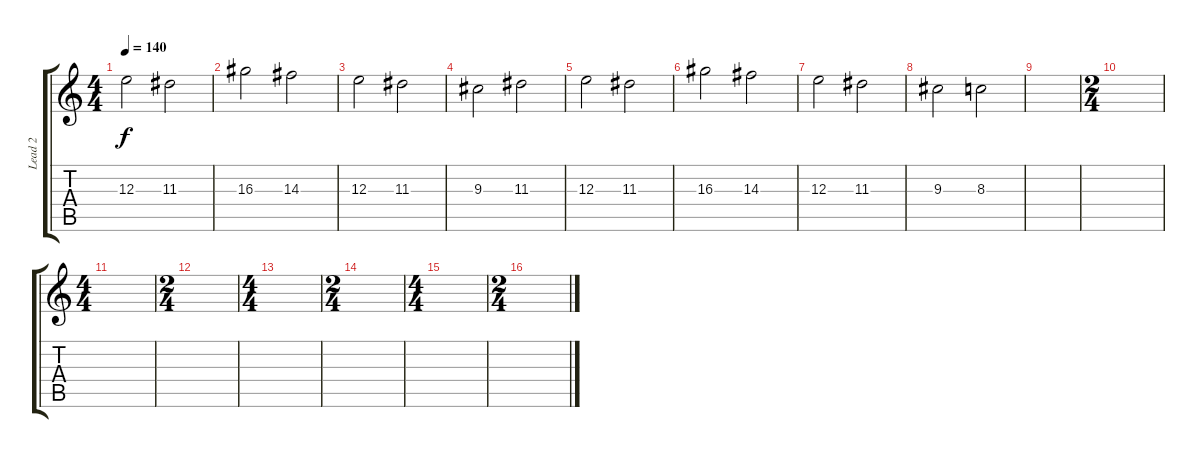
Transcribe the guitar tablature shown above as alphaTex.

\track ("Lead 2" "Lead 2") {instrument distortionguitar}
\staff {score tabs}
\tuning (Db4 Ab3 E3 B2 Gb2 Db2) {hide}
\ts (4 4)
\tempo 140
\clef g2
\ks c
12.3.2{dy f} 11.3.2 |
16.3.2 14.3.2 |
12.3.2 11.3.2 |
9.3.2 11.3.2 |
12.3.2 11.3.2 |
16.3.2 14.3.2 |
12.3.2 11.3.2 |
9.3.2 8.3.2 |
|
\ts (2 4)
|
\ts (4 4)
|
\ts (2 4)
|
\ts (4 4)
|
\ts (2 4)
|
\ts (4 4)
|
\ts (2 4)
